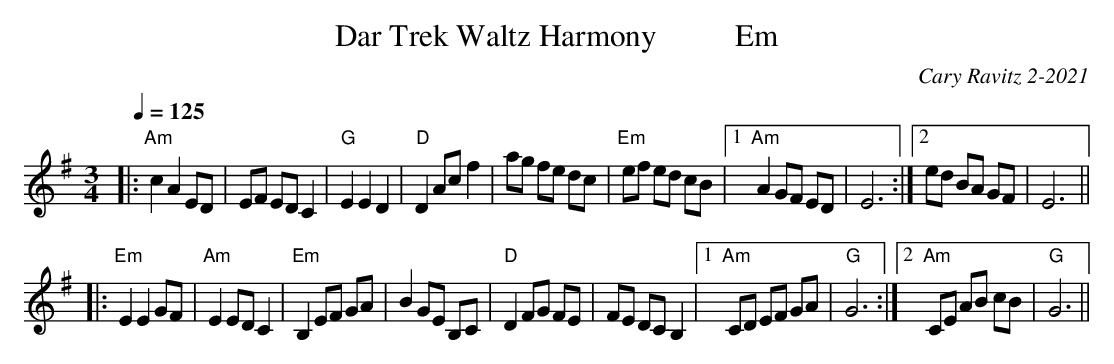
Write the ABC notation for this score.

X:1
T: Dar Trek Waltz Harmony          Em
C: Cary Ravitz 2-2021
M: 3/4
L: 1/8
Q: 1/4=125
K: Em
|: "Am"c2 A2 ED | EF ED C2 | "G"E2 E2 D2| "D"D2 Ac f2 | ag fe dc | "Em"ef ed cB | [1 "Am"A2 GF ED | E6 :| [2 ed BA GF | E6 ||
|: "Em"E2 E2 GF | "Am"E2 ED C2 | "Em"B,2 EF GA| B2  GE B,C | "D"D2 FG FE | FE DC B,2 | [1"Am"CD EF GA | "G"G6:| [2  "Am"CE AB cB | "G"G6 ||
